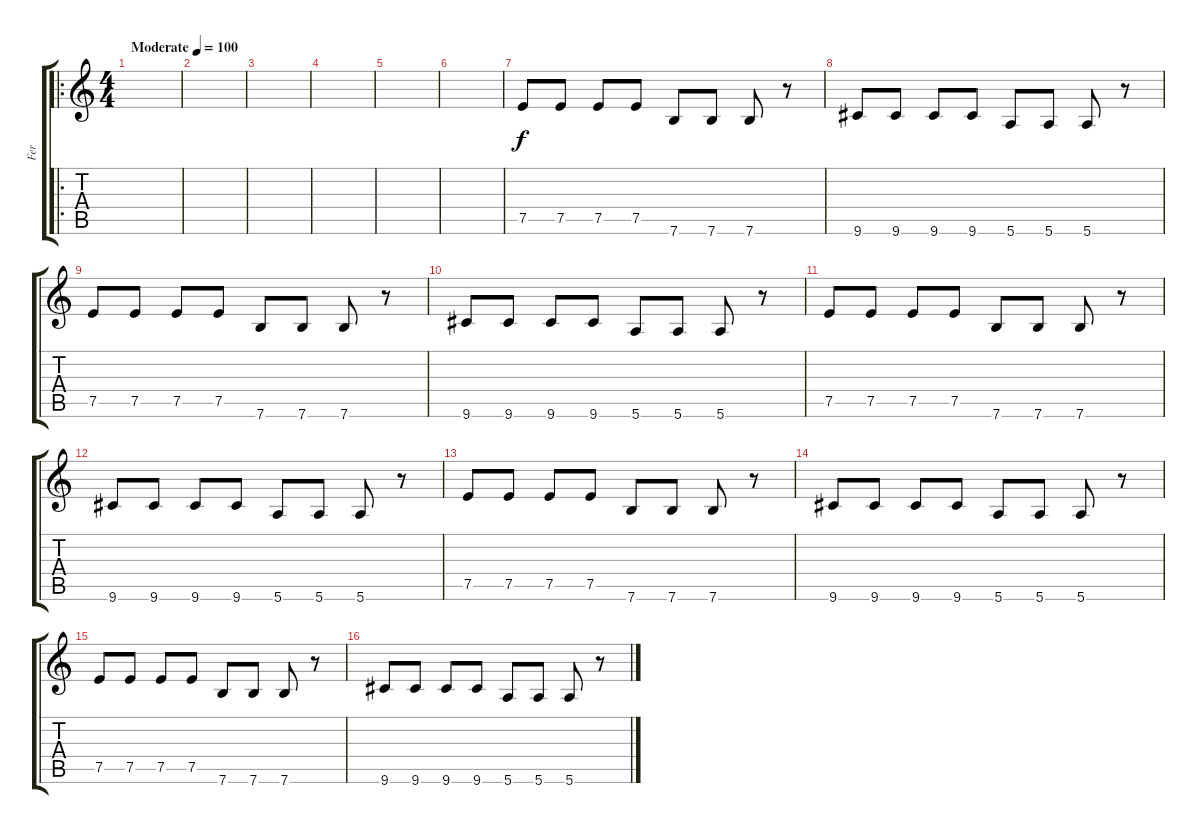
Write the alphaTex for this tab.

\track ("Fer" "Fer") {instrument distortionguitar}
\staff {score tabs}
\tuning (E4 B3 G3 D3 A2 E2) {hide}
\ro
\ts (4 4)
\tempo (100 "Moderate")
\clef g2
\ks c
|
|
|
|
|
|
7.5.8 7.5.8 7.5.8 7.5.8 7.6.8 7.6.8 7.6.8 r.8 |
9.6.8 9.6.8 9.6.8 9.6.8 5.6.8 5.6.8 5.6.8 r.8 |
7.5.8 7.5.8 7.5.8 7.5.8 7.6.8 7.6.8 7.6.8 r.8 |
9.6.8 9.6.8 9.6.8 9.6.8 5.6.8 5.6.8 5.6.8 r.8 |
7.5.8 7.5.8 7.5.8 7.5.8 7.6.8 7.6.8 7.6.8 r.8 |
9.6.8 9.6.8 9.6.8 9.6.8 5.6.8 5.6.8 5.6.8 r.8 |
7.5.8 7.5.8 7.5.8 7.5.8 7.6.8 7.6.8 7.6.8 r.8 |
9.6.8 9.6.8 9.6.8 9.6.8 5.6.8 5.6.8 5.6.8 r.8 |
7.5.8 7.5.8 7.5.8 7.5.8 7.6.8 7.6.8 7.6.8 r.8 |
9.6.8 9.6.8 9.6.8 9.6.8 5.6.8 5.6.8 5.6.8 r.8
